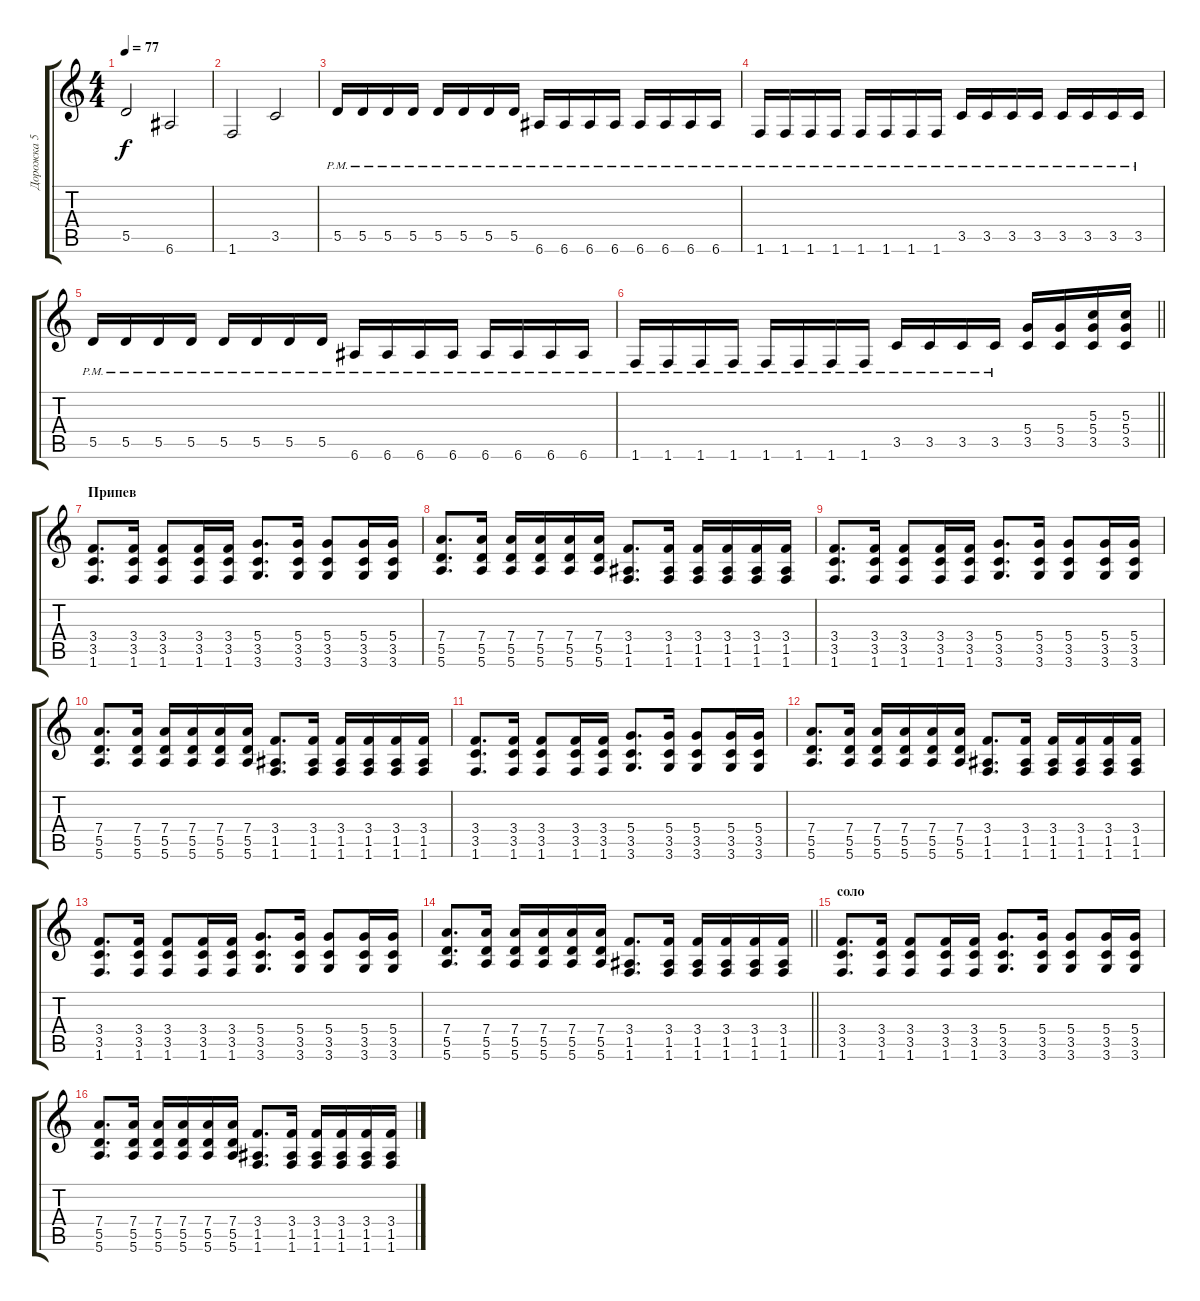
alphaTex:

\track ("Дорожка 5" "Дорожка 5") {instrument distortionguitar}
\staff {score tabs}
\tuning (E4 B3 G3 D3 A2 E2) {hide}
\ts (4 4)
\tempo 77
\clef g2
\ks c
5.5.2{dy f} 6.6.2 |
1.6.2 3.5.2 |
5.5{pm}.16 5.5{pm}.16 5.5{pm}.16 5.5{pm}.16 5.5{pm}.16 5.5{pm}.16 5.5{pm}.16 5.5{pm}.16 6.6{pm}.16 6.6{pm}.16 6.6{pm}.16 6.6{pm}.16 6.6{pm}.16 6.6{pm}.16 6.6{pm}.16 6.6{pm}.16 |
1.6{pm}.16 1.6{pm}.16 1.6{pm}.16 1.6{pm}.16 1.6{pm}.16 1.6{pm}.16 1.6{pm}.16 1.6{pm}.16 3.5{pm}.16 3.5{pm}.16 3.5{pm}.16 3.5{pm}.16 3.5{pm}.16 3.5{pm}.16 3.5{pm}.16 3.5{pm}.16 |
5.5{pm}.16 5.5{pm}.16 5.5{pm}.16 5.5{pm}.16 5.5{pm}.16 5.5{pm}.16 5.5{pm}.16 5.5{pm}.16 6.6{pm}.16 6.6{pm}.16 6.6{pm}.16 6.6{pm}.16 6.6{pm}.16 6.6{pm}.16 6.6{pm}.16 6.6{pm}.16 |
\barLineRight lightlight
1.6{pm}.16 1.6{pm}.16 1.6{pm}.16 1.6{pm}.16 1.6{pm}.16 1.6{pm}.16 1.6{pm}.16 1.6{pm}.16 3.5{pm}.16 3.5{pm}.16 3.5{pm}.16 3.5{pm}.16 (5.4 3.5).16 (5.4 3.5).16 (5.3 5.4 3.5).16 (5.3 5.4 3.5).16 |
\section ("" "Припев")
(3.4 3.5 1.6).8{d} (3.4 3.5 1.6).16 (3.4 3.5 1.6).8 (3.4 3.5 1.6).16 (3.4 3.5 1.6).16 (5.4 3.5 3.6).8{d} (5.4 3.5 3.6).16 (5.4 3.5 3.6).8 (5.4 3.5 3.6).16 (5.4 3.5 3.6).16 |
(7.4 5.5 5.6).8{d} (7.4 5.5 5.6).16 (7.4 5.5 5.6).16 (7.4 5.5 5.6).16 (7.4 5.5 5.6).16 (7.4 5.5 5.6).16 (3.4 1.5 1.6).8{d} (3.4 1.5 1.6).16 (3.4 1.5 1.6).16 (3.4 1.5 1.6).16 (3.4 1.5 1.6).16 (3.4 1.5 1.6).16 |
(3.4 3.5 1.6).8{d} (3.4 3.5 1.6).16 (3.4 3.5 1.6).8 (3.4 3.5 1.6).16 (3.4 3.5 1.6).16 (5.4 3.5 3.6).8{d} (5.4 3.5 3.6).16 (5.4 3.5 3.6).8 (5.4 3.5 3.6).16 (5.4 3.5 3.6).16 |
(7.4 5.5 5.6).8{d} (7.4 5.5 5.6).16 (7.4 5.5 5.6).16 (7.4 5.5 5.6).16 (7.4 5.5 5.6).16 (7.4 5.5 5.6).16 (3.4 1.5 1.6).8{d} (3.4 1.5 1.6).16 (3.4 1.5 1.6).16 (3.4 1.5 1.6).16 (3.4 1.5 1.6).16 (3.4 1.5 1.6).16 |
(3.4 3.5 1.6).8{d} (3.4 3.5 1.6).16 (3.4 3.5 1.6).8 (3.4 3.5 1.6).16 (3.4 3.5 1.6).16 (5.4 3.5 3.6).8{d} (5.4 3.5 3.6).16 (5.4 3.5 3.6).8 (5.4 3.5 3.6).16 (5.4 3.5 3.6).16 |
(7.4 5.5 5.6).8{d} (7.4 5.5 5.6).16 (7.4 5.5 5.6).16 (7.4 5.5 5.6).16 (7.4 5.5 5.6).16 (7.4 5.5 5.6).16 (3.4 1.5 1.6).8{d} (3.4 1.5 1.6).16 (3.4 1.5 1.6).16 (3.4 1.5 1.6).16 (3.4 1.5 1.6).16 (3.4 1.5 1.6).16 |
(3.4 3.5 1.6).8{d} (3.4 3.5 1.6).16 (3.4 3.5 1.6).8 (3.4 3.5 1.6).16 (3.4 3.5 1.6).16 (5.4 3.5 3.6).8{d} (5.4 3.5 3.6).16 (5.4 3.5 3.6).8 (5.4 3.5 3.6).16 (5.4 3.5 3.6).16 |
\barLineRight lightlight
(7.4 5.5 5.6).8{d} (7.4 5.5 5.6).16 (7.4 5.5 5.6).16 (7.4 5.5 5.6).16 (7.4 5.5 5.6).16 (7.4 5.5 5.6).16 (3.4 1.5 1.6).8{d} (3.4 1.5 1.6).16 (3.4 1.5 1.6).16 (3.4 1.5 1.6).16 (3.4 1.5 1.6).16 (3.4 1.5 1.6).16 |
\section ("" "соло")
(3.4 3.5 1.6).8{d} (3.4 3.5 1.6).16 (3.4 3.5 1.6).8 (3.4 3.5 1.6).16 (3.4 3.5 1.6).16 (5.4 3.5 3.6).8{d} (5.4 3.5 3.6).16 (5.4 3.5 3.6).8 (5.4 3.5 3.6).16 (5.4 3.5 3.6).16 |
(7.4 5.5 5.6).8{d} (7.4 5.5 5.6).16 (7.4 5.5 5.6).16 (7.4 5.5 5.6).16 (7.4 5.5 5.6).16 (7.4 5.5 5.6).16 (3.4 1.5 1.6).8{d} (3.4 1.5 1.6).16 (3.4 1.5 1.6).16 (3.4 1.5 1.6).16 (3.4 1.5 1.6).16 (3.4 1.5 1.6).16
